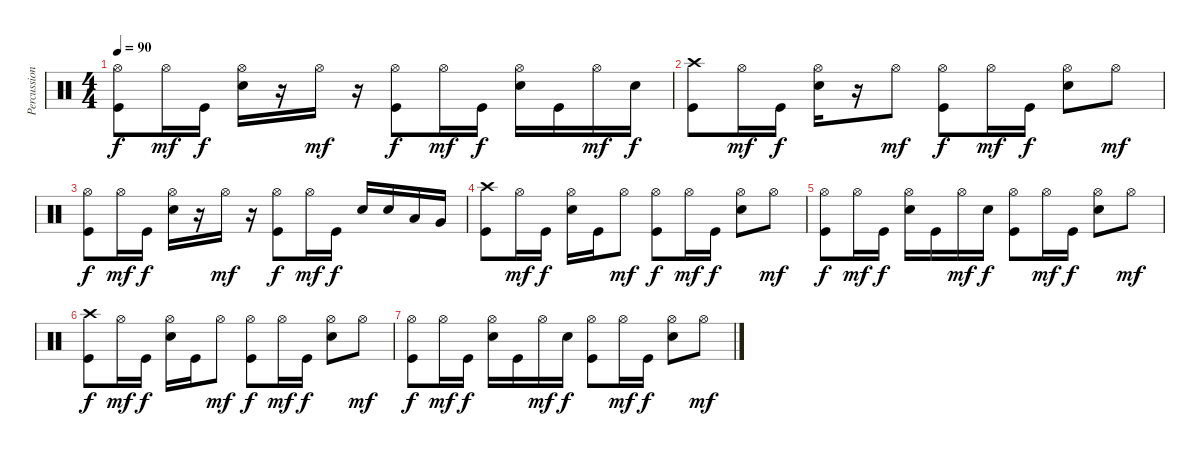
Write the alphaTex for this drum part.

\track ("Percussion" "Percussion") {instrument percussion}
\staff {score}
\articulation defaults
\ts (4 4)
\tempo 90
\clef neutral
\ks c
("Hi-Hat (open)" "Kick (hit)").8{dy f} "Hi-Hat (open)".16{dy mf} "Kick (hit)".16{dy f} ("Hi-Hat (open)" "Snare (hit) 2").16 r.16 "Hi-Hat (open)".16{dy mf} r.16 ("Hi-Hat (open)" "Kick (hit)").8{dy f} "Hi-Hat (open)".16{dy mf} "Kick (hit)".16{dy f} ("Hi-Hat (open)" "Snare (hit) 2").16 "Kick (hit)".16 "Hi-Hat (open)".16{dy mf} "Snare (hit) 2".16{dy f} |
("Crash high (hit)" "Kick (hit)").8 "Hi-Hat (open)".16{dy mf} "Kick (hit)".16{dy f} ("Hi-Hat (open)" "Snare (hit) 2").16 r.16 "Hi-Hat (open)".8{dy mf} ("Hi-Hat (open)" "Kick (hit)").8{dy f} "Hi-Hat (open)".16{dy mf} "Kick (hit)".16{dy f} ("Hi-Hat (open)" "Snare (hit) 2").8 "Hi-Hat (open)".8{dy mf} |
("Hi-Hat (open)" "Kick (hit)").8{dy f} "Hi-Hat (open)".16{dy mf} "Kick (hit)".16{dy f} ("Hi-Hat (open)" "Snare (hit) 2").16 r.16 "Hi-Hat (open)".16{dy mf} r.16 ("Hi-Hat (open)" "Kick (hit)").8{dy f} "Hi-Hat (open)".16{dy mf} "Kick (hit)".16{dy f} "Snare (hit) 2".16 "Snare (hit) 2".16 "Low Tom (hit)".16 "Very Low Tom (hit)".16 |
("Crash high (hit)" "Kick (hit)").8 "Hi-Hat (open)".16{dy mf} "Kick (hit)".16{dy f} ("Hi-Hat (open)" "Snare (hit) 2").16 "Kick (hit)".16 "Hi-Hat (open)".8{dy mf} ("Hi-Hat (open)" "Kick (hit)").8{dy f} "Hi-Hat (open)".16{dy mf} "Kick (hit)".16{dy f} ("Hi-Hat (open)" "Snare (hit) 2").8 "Hi-Hat (open)".8{dy mf} |
("Hi-Hat (open)" "Kick (hit)").8{dy f} "Hi-Hat (open)".16{dy mf} "Kick (hit)".16{dy f} ("Hi-Hat (open)" "Snare (hit) 2").16 "Kick (hit)".16 "Hi-Hat (open)".16{dy mf} "Snare (hit) 2".16{dy f} ("Hi-Hat (open)" "Kick (hit)").8 "Hi-Hat (open)".16{dy mf} "Kick (hit)".16{dy f} ("Hi-Hat (open)" "Snare (hit) 2").8 "Hi-Hat (open)".8{dy mf} |
("Crash high (hit)" "Kick (hit)").8{dy f} "Hi-Hat (open)".16{dy mf} "Kick (hit)".16{dy f} ("Hi-Hat (open)" "Snare (hit) 2").16 "Kick (hit)".16 "Hi-Hat (open)".8{dy mf} ("Hi-Hat (open)" "Kick (hit)").8{dy f} "Hi-Hat (open)".16{dy mf} "Kick (hit)".16{dy f} ("Hi-Hat (open)" "Snare (hit) 2").8 "Hi-Hat (open)".8{dy mf} |
("Hi-Hat (open)" "Kick (hit)").8{dy f} "Hi-Hat (open)".16{dy mf} "Kick (hit)".16{dy f} ("Hi-Hat (open)" "Snare (hit) 2").16 "Kick (hit)".16 "Hi-Hat (open)".16{dy mf} "Snare (hit) 2".16{dy f} ("Hi-Hat (open)" "Kick (hit)").8 "Hi-Hat (open)".16{dy mf} "Kick (hit)".16{dy f} ("Hi-Hat (open)" "Snare (hit) 2").8 "Hi-Hat (open)".8{dy mf}
